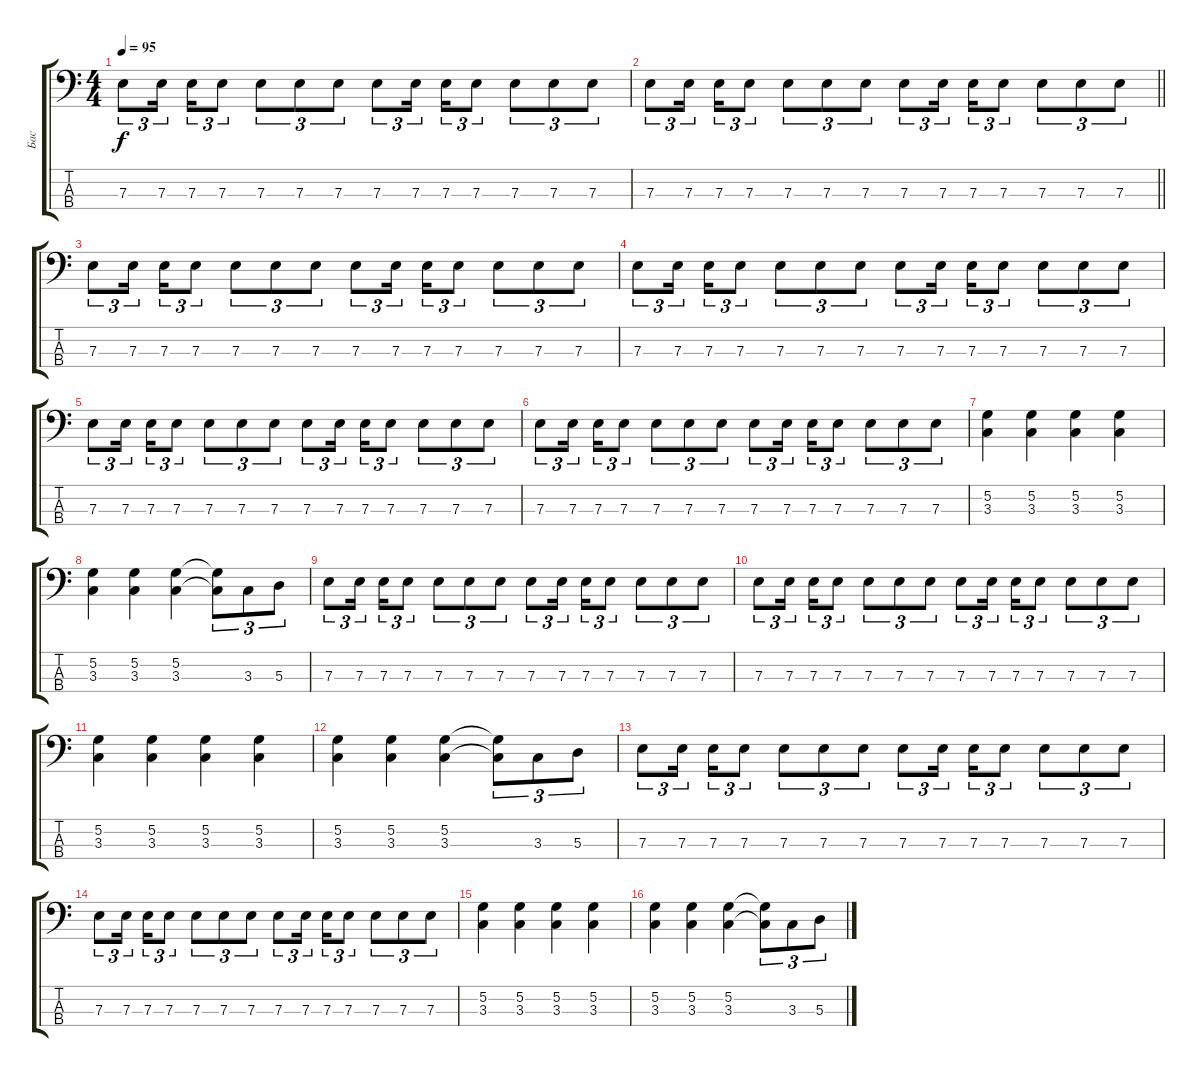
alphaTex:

\track ("Бас" "Бас") {instrument electricbasspick}
\staff {score tabs}
\tuning (G2 D2 A1 E1) {hide}
\ts (4 4)
\tempo 95
\clef f4
\ks c
7.3.8{tu (3 2) dy f} 7.3.16{tu (3 2) beam splitsecondary} 7.3.16{tu (3 2)} 7.3.8{tu (3 2)} 7.3.8{tu (3 2)} 7.3.8{tu (3 2)} 7.3.8{tu (3 2)} 7.3.8{tu (3 2)} 7.3.16{tu (3 2) beam splitsecondary} 7.3.16{tu (3 2)} 7.3.8{tu (3 2)} 7.3.8{tu (3 2)} 7.3.8{tu (3 2)} 7.3.8{tu (3 2)} |
\barLineRight lightlight
7.3.8{tu (3 2)} 7.3.16{tu (3 2) beam splitsecondary} 7.3.16{tu (3 2)} 7.3.8{tu (3 2)} 7.3.8{tu (3 2)} 7.3.8{tu (3 2)} 7.3.8{tu (3 2)} 7.3.8{tu (3 2)} 7.3.16{tu (3 2) beam splitsecondary} 7.3.16{tu (3 2)} 7.3.8{tu (3 2)} 7.3.8{tu (3 2)} 7.3.8{tu (3 2)} 7.3.8{tu (3 2)} |
7.3.8{tu (3 2)} 7.3.16{tu (3 2) beam splitsecondary} 7.3.16{tu (3 2)} 7.3.8{tu (3 2)} 7.3.8{tu (3 2)} 7.3.8{tu (3 2)} 7.3.8{tu (3 2)} 7.3.8{tu (3 2)} 7.3.16{tu (3 2) beam splitsecondary} 7.3.16{tu (3 2)} 7.3.8{tu (3 2)} 7.3.8{tu (3 2)} 7.3.8{tu (3 2)} 7.3.8{tu (3 2)} |
7.3.8{tu (3 2)} 7.3.16{tu (3 2) beam splitsecondary} 7.3.16{tu (3 2)} 7.3.8{tu (3 2)} 7.3.8{tu (3 2)} 7.3.8{tu (3 2)} 7.3.8{tu (3 2)} 7.3.8{tu (3 2)} 7.3.16{tu (3 2) beam splitsecondary} 7.3.16{tu (3 2)} 7.3.8{tu (3 2)} 7.3.8{tu (3 2)} 7.3.8{tu (3 2)} 7.3.8{tu (3 2)} |
7.3.8{tu (3 2)} 7.3.16{tu (3 2) beam splitsecondary} 7.3.16{tu (3 2)} 7.3.8{tu (3 2)} 7.3.8{tu (3 2)} 7.3.8{tu (3 2)} 7.3.8{tu (3 2)} 7.3.8{tu (3 2)} 7.3.16{tu (3 2) beam splitsecondary} 7.3.16{tu (3 2)} 7.3.8{tu (3 2)} 7.3.8{tu (3 2)} 7.3.8{tu (3 2)} 7.3.8{tu (3 2)} |
7.3.8{tu (3 2)} 7.3.16{tu (3 2) beam splitsecondary} 7.3.16{tu (3 2)} 7.3.8{tu (3 2)} 7.3.8{tu (3 2)} 7.3.8{tu (3 2)} 7.3.8{tu (3 2)} 7.3.8{tu (3 2)} 7.3.16{tu (3 2) beam splitsecondary} 7.3.16{tu (3 2)} 7.3.8{tu (3 2)} 7.3.8{tu (3 2)} 7.3.8{tu (3 2)} 7.3.8{tu (3 2)} |
(5.2 3.3).4 (5.2 3.3).4 (5.2 3.3).4 (5.2 3.3).4 |
(5.2 3.3).4 (5.2 3.3).4 (5.2 3.3).4 (5.2{t} 3.3{t}).8{tu (3 2)} 3.3.8{tu (3 2)} 5.3.8{tu (3 2)} |
7.3.8{tu (3 2)} 7.3.16{tu (3 2) beam splitsecondary} 7.3.16{tu (3 2)} 7.3.8{tu (3 2)} 7.3.8{tu (3 2)} 7.3.8{tu (3 2)} 7.3.8{tu (3 2)} 7.3.8{tu (3 2)} 7.3.16{tu (3 2) beam splitsecondary} 7.3.16{tu (3 2)} 7.3.8{tu (3 2)} 7.3.8{tu (3 2)} 7.3.8{tu (3 2)} 7.3.8{tu (3 2)} |
7.3.8{tu (3 2)} 7.3.16{tu (3 2) beam splitsecondary} 7.3.16{tu (3 2)} 7.3.8{tu (3 2)} 7.3.8{tu (3 2)} 7.3.8{tu (3 2)} 7.3.8{tu (3 2)} 7.3.8{tu (3 2)} 7.3.16{tu (3 2) beam splitsecondary} 7.3.16{tu (3 2)} 7.3.8{tu (3 2)} 7.3.8{tu (3 2)} 7.3.8{tu (3 2)} 7.3.8{tu (3 2)} |
(5.2 3.3).4 (5.2 3.3).4 (5.2 3.3).4 (5.2 3.3).4 |
(5.2 3.3).4 (5.2 3.3).4 (5.2 3.3).4 (5.2{t} 3.3{t}).8{tu (3 2)} 3.3.8{tu (3 2)} 5.3.8{tu (3 2)} |
7.3.8{tu (3 2)} 7.3.16{tu (3 2) beam splitsecondary} 7.3.16{tu (3 2)} 7.3.8{tu (3 2)} 7.3.8{tu (3 2)} 7.3.8{tu (3 2)} 7.3.8{tu (3 2)} 7.3.8{tu (3 2)} 7.3.16{tu (3 2) beam splitsecondary} 7.3.16{tu (3 2)} 7.3.8{tu (3 2)} 7.3.8{tu (3 2)} 7.3.8{tu (3 2)} 7.3.8{tu (3 2)} |
7.3.8{tu (3 2)} 7.3.16{tu (3 2) beam splitsecondary} 7.3.16{tu (3 2)} 7.3.8{tu (3 2)} 7.3.8{tu (3 2)} 7.3.8{tu (3 2)} 7.3.8{tu (3 2)} 7.3.8{tu (3 2)} 7.3.16{tu (3 2) beam splitsecondary} 7.3.16{tu (3 2)} 7.3.8{tu (3 2)} 7.3.8{tu (3 2)} 7.3.8{tu (3 2)} 7.3.8{tu (3 2)} |
(5.2 3.3).4 (5.2 3.3).4 (5.2 3.3).4 (5.2 3.3).4 |
(5.2 3.3).4 (5.2 3.3).4 (5.2 3.3).4 (5.2{t} 3.3{t}).8{tu (3 2)} 3.3.8{tu (3 2)} 5.3.8{tu (3 2)}
